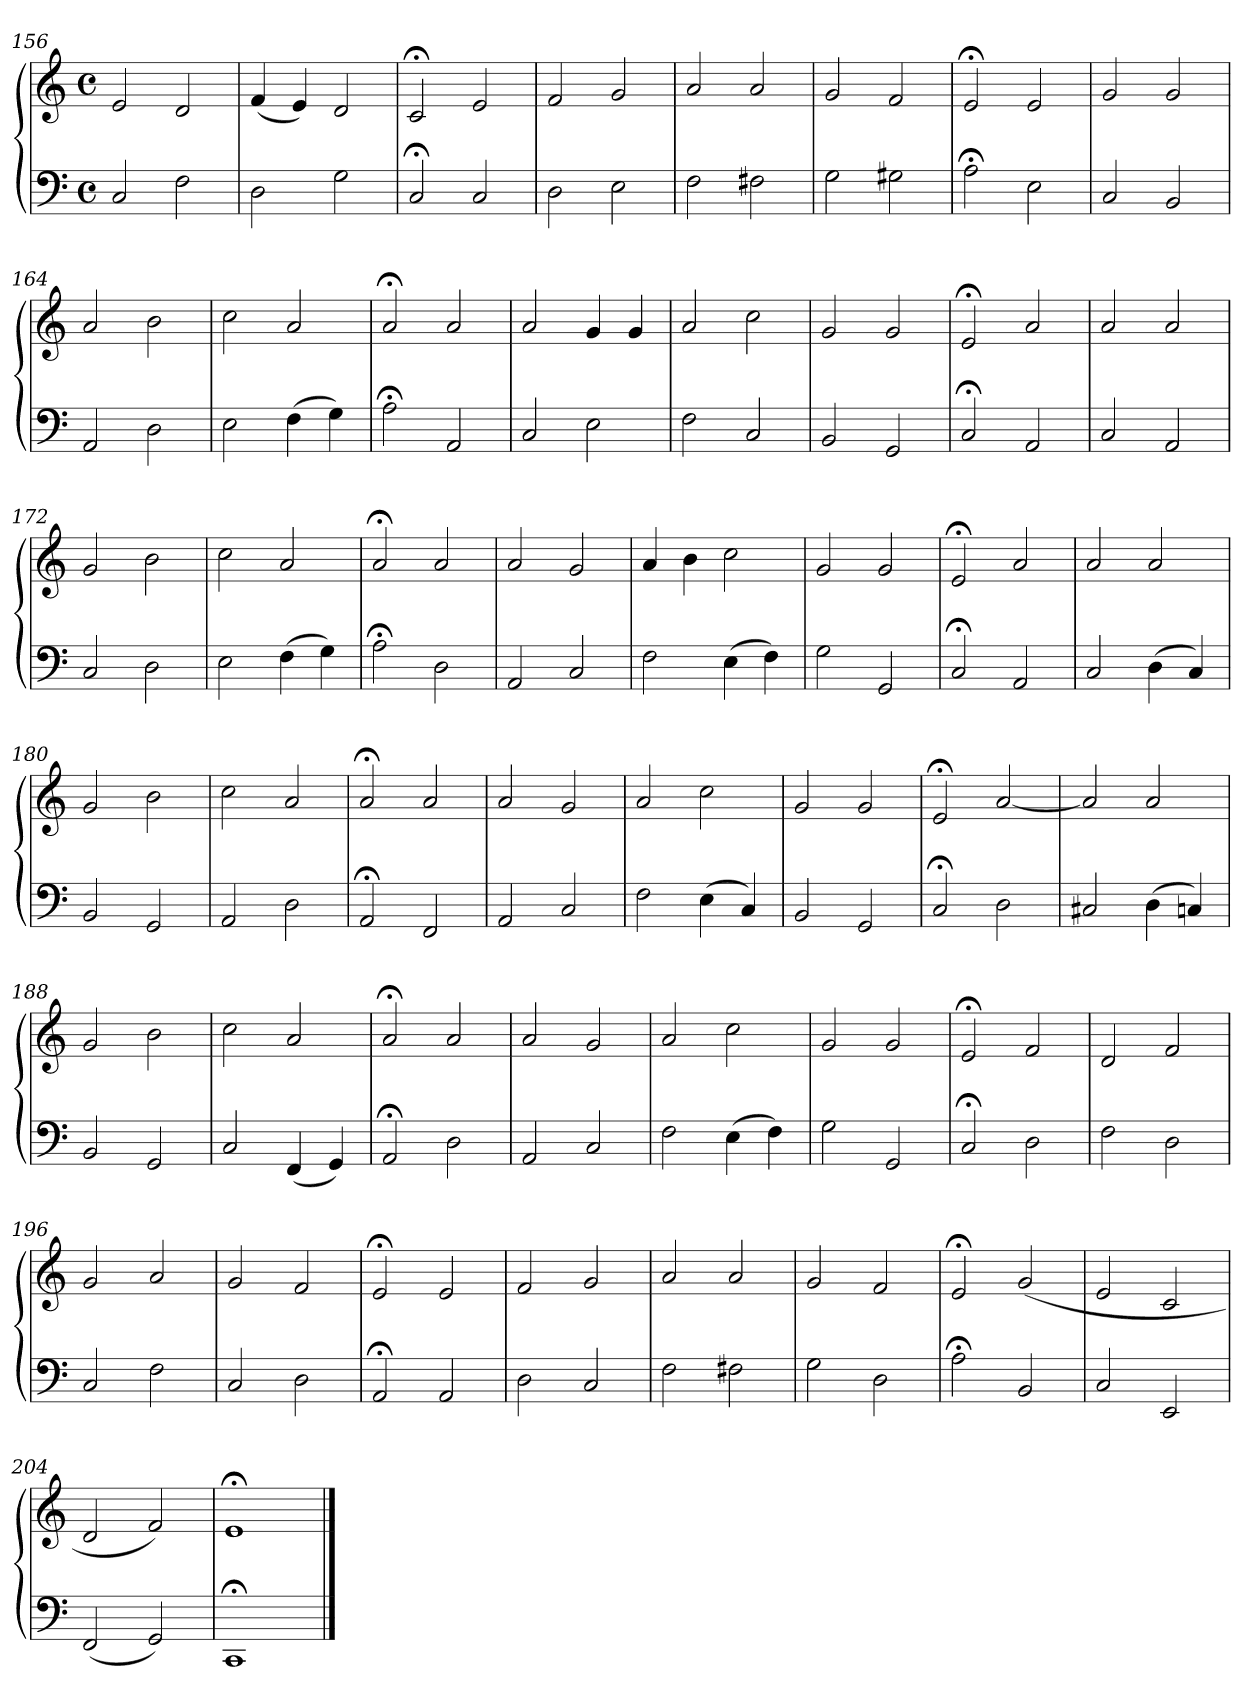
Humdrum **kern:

**kern	**kern
*part1	*part1
*staff2	*staff1
*clefF4	*clefG2
*M4/4	*M4/4
*met(c)	*met(c)
=156	=156
2C	2e
2F	2d
=157	=157
2D	(4f
.	4e)
2G	2d
=158	=158
2C;<	2c;<
2C	2e
=159	=159
2D	2f
2E	2g
=160	=160
2F	2a
2F#X	2a
!!LO:LB:g=z
=161	=161
2G	2g
2G#X	2f
=162	=162
2A;<	2e;<
2E	2e
=163	=163
2C	2g
2BB	2g
=164	=164
2AA	2a
2D	2b
=165	=165
2E	2cc
(4F	2a
4G)	.
=166	=166
2A;<	2a;<
2AA	2a
=167	=167
2C	2a
2E	4g
.	4g
=168	=168
2F	2a
2C	2cc
=169	=169
2BB	2g
2GG	2g
=170	=170
2C;<	2e;<
2AA	2a
=171	=171
2C	2a
2AA	2a
!!LO:LB:g=z
=172	=172
2C	2g
2D	2b
=173	=173
2E	2cc
(4F	2a
4G)	.
=174	=174
2A;<	2a;<
2D	2a
=175	=175
2AA	2a
2C	2g
=176	=176
2F	4a
.	4b
(4E	2cc
4F)	.
=177	=177
2G	2g
2GG	2g
=178	=178
2C;<	2e;<
2AA	2a
=179	=179
2C	2a
(4D	2a
4C)	.
=180	=180
2BB	2g
2GG	2b
=181	=181
2AA	2cc
2D	2a
=182	=182
2AA;<	2a;<
2FF	2a
!!LO:LB:g=z
=183	=183
2AA	2a
2C	2g
=184	=184
2F	2a
(4E	2cc
4C)	.
=185	=185
2BB	2g
2GG	2g
=186	=186
2C;<	2e;<
2D	[2a
=187	=187
2C#X	2a]
(4D	2a
4Cn)	.
=188	=188
2BB	2g
2GG	2b
=189	=189
2C	2cc
(4FF	2a
4GG)	.
=190	=190
2AA;<	2a;<
2D	2a
=191	=191
2AA	2a
2C	2g
=192	=192
2F	2a
(4E	2cc
4F)	.
=193	=193
2G	2g
2GG	2g
!!LO:LB:g=z
=194	=194
2C;<	2e;<
2D	2f
=195	=195
2F	2d
2D	2f
=196	=196
2C	2g
2F	2a
=197	=197
2C	2g
2D	2f
=198	=198
2AA;<	2e;<
2AA	2e
=199	=199
2D	2f
2C	2g
=200	=200
2F	2a
2F#X	2a
=201	=201
2G	2g
2D	2f
=202	=202
2A;<	2e;<
2BB	(2g
=203	=203
2C	2e
2EE	2c
=204	=204
(2FF	2d
2GG)	2f)
=205	=205
1CC;<	1e;<
==	==
*-	*-
